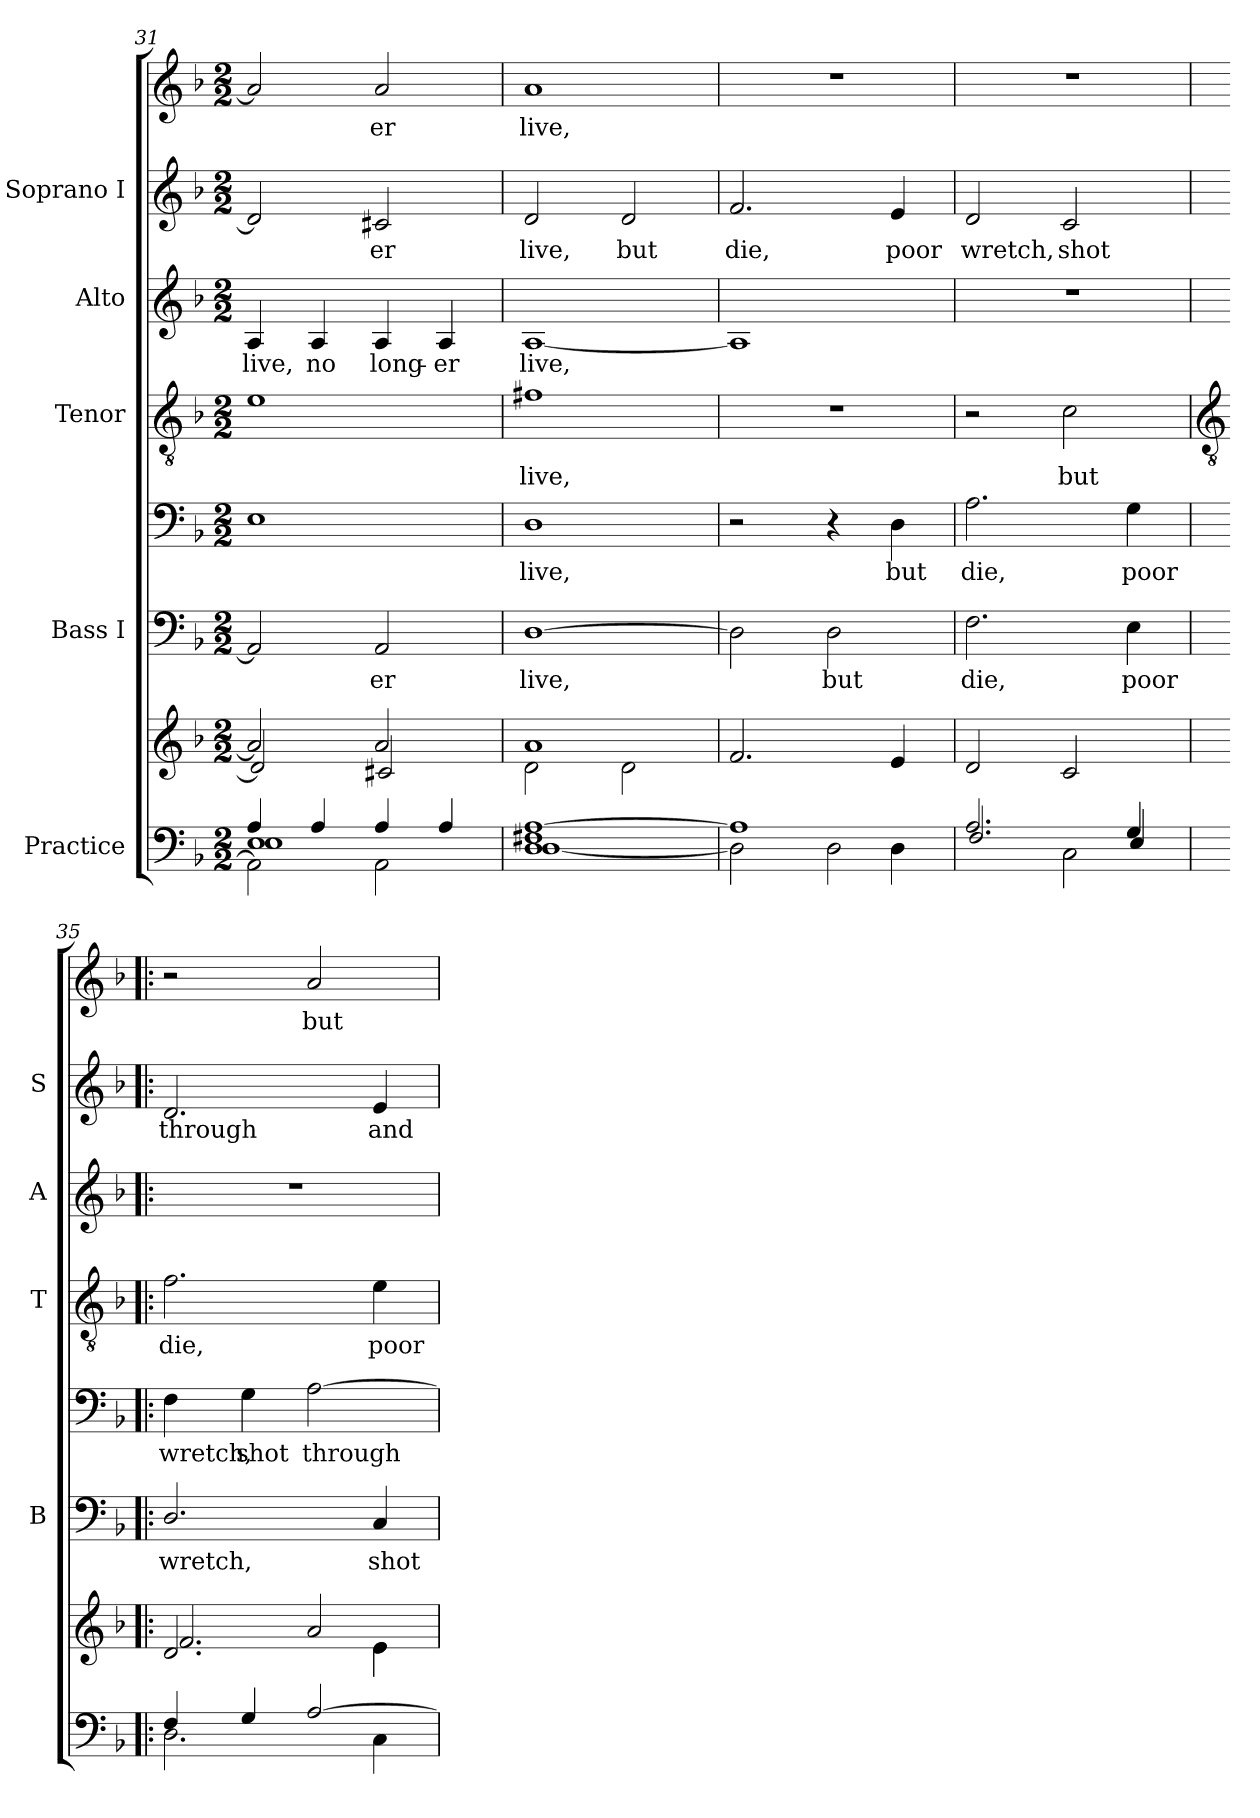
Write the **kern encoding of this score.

**kern	**kern	**kern	**text	**kern	**text	**kern	**text	**kern	**text	**kern	**text	**kern	**text
*part5	*part5	*part4	*part4	*part4	*part4	*part3	*part3	*part2	*part2	*part1	*part1	*part1	*part1
*staff8	*staff7	*staff6	*staff6	*staff5	*staff5	*staff4	*staff4	*staff3	*staff3	*staff2	*staff2	*staff1	*staff1
*I"Practice	*	*I"Bass I	*	*	*	*I"Tenor	*	*I"Alto	*	*I"Soprano I	*	*	*
*	*	*I'B	*	*	*	*I'T	*	*I'A	*	*I'S	*	*	*
*clefF4	*clefG2	*clefF4	*	*clefF4	*	*clefGv2	*	*clefG2	*	*clefG2	*	*clefG2	*
*k[b-]	*k[b-]	*k[b-]	*	*k[b-]	*	*k[b-]	*	*k[b-]	*	*k[b-]	*	*k[b-]	*
*F:	*F:	*F:	*	*F:	*	*F:	*	*F:	*	*F:	*	*F:	*
*M2/2	*M2/2	*M2/2	*	*M2/2	*	*M2/2	*	*M2/2	*	*M2/2	*	*M2/2	*
=31	=31	=31	=31	=31	=31	=31	=31	=31	=31	=31	=31	=31	=31
*^	*^	*	*	*	*	*	*	*	*	*	*	*	*
*	*^	*	*	*	*	*	*	*	*	*	*	*	*	*	*
*	*	*^	*	*	*	*	*	*	*	*	*	*	*	*	*	*
!	!	!	!	!	!	!	!	!	!	!	!	!	!LO:LY:b	!	!	!	!
4A/	1E/	1E\	2AA\]	2a/]	2d/]	2AA]	.	1E	.	1e	.	4A	live,	2d]	.	2a]	.
!	!	!	!	!	!	!	!	!	!	!	!	!	!LO:LY:b	!	!	!	!
4A/	.	.	.	.	.	.	.	.	.	.	.	4A	no	.	.	.	.
!	!	!	!	!	!	!	!LO:LY:b	!	!	!	!	!	!LO:LY:b	!	!LO:LY:b	!	!LO:LY:b
4A/	.	.	2AA\	2a/	2c#X/	2AA	er	.	.	.	.	4A	long-	2c#X	er	2a	er
!	!	!	!	!	!	!	!	!	!	!	!	!	!LO:LY:b	!	!	!	!
4A/	.	.	.	.	.	.	.	.	.	.	.	4A	-er	.	.	.	.
=32	=32	=32	=32	=32	=32	=32	=32	=32	=32	=32	=32	=32	=32	=32	=32	=32	=32
!	!	!	!	!	!	!	!LO:LY:b	!	!LO:LY:b	!	!LO:LY:b	!	!LO:LY:b	!	!LO:LY:b	!	!LO:LY:b
[1A\	1F#X/	1D\	[1D\	1a/	2d\	[1D	live,	1D	live,	1f#X	live,	[1A	live,	2d	live,	1a	live,
!	!	!	!	!	!	!	!	!	!	!	!	!	!	!	!LO:LY:b	!	!
.	.	.	.	.	2d\	.	.	.	.	.	.	.	.	2d	but	.	.
=33	=33	=33	=33	=33	=33	=33	=33	=33	=33	=33	=33	=33	=33	=33	=33	=33	=33
!	!	!	!	!	!	!	!	!	!	!	!	!	!	!	!LO:LY:b	!	!
1A\]	1ryy	2ryy	2D\]	1ryy	2.f/	2D]	.	2r	.	1r	.	1A]	.	2.f	die,	1r	.
!	!	!	!	!	!	!	!LO:LY:b	!	!	!	!	!	!	!	!	!	!
.	.	4ryy	2D\	.	.	2D	but	4r	.	.	.	.	.	.	.	.	.
!	!	!	!	!	!	!	!	!	!LO:LY:b	!	!	!	!	!	!LO:LY:b	!	!
.	.	4D\	.	.	4e/	.	.	4D	but	.	.	.	.	4e	poor	.	.
*	*	*v	*v	*	*	*	*	*	*	*	*	*	*	*	*	*	*
=34	=34	=34	=34	=34	=34	=34	=34	=34	=34	=34	=34	=34	=34	=34	=34	=34
*	*	*	*	*^	*	*	*	*	*	*	*	*	*	*	*	*
!	!	!	!	!	!	!	!LO:LY:b	!	!LO:LY:b	!	!	!	!	!	!LO:LY:b	!	!
2ryy	2.A/	2.F/	1ryy	2d/	1ryy	2.F	die,	2.A	die,	2r	.	1r	.	2d	wretch,	1r	.
!	!	!	!	!	!	!	!	!	!	!	!LO:LY:b	!	!	!	!LO:LY:b	!	!
2C\	.	.	.	2c/	.	.	.	.	.	2c	but	.	.	2c	shot	.	.
!	!	!	!	!	!	!	!LO:LY:b	!	!LO:LY:b	!	!	!	!	!	!	!	!
.	4G/	4E/	.	.	.	4E	poor	4G	poor	.	.	.	.	.	.	.	.
*v	*v	*v	*	*	*	*	*	*	*	*	*	*	*	*	*	*	*
*	*v	*v	*v	*	*	*	*	*	*	*	*	*	*	*	*
!!LO:LB:g=z
=35!|:	=35!|:	=35!|:	=35!|:	=35!|:	=35!|:	=35!|:	=35!|:	=35!|:	=35!|:	=35!|:	=35!|:	=35!|:	=35!|:
*	*	*	*	*	*	*clefGv2	*	*	*	*	*	*	*
*^	*^	*	*	*	*	*	*	*	*	*	*	*	*
*	*^	*	*^	*	*	*	*	*	*	*	*	*	*	*	*
*	*	*	*	*	*^	*	*	*	*	*	*	*	*	*	*	*	*
!	!	!	!	!	!	!	!	!LO:LY:b	!	!LO:LY:b	!	!LO:LY:b	!	!	!	!LO:LY:b	!	!
*	*v	*v	*	*	*	*	*	*	*	*	*	*	*	*	*	*	*	*
4F/	2.D\	2ryy	2.d/	1ryy	2.f/	2.D/	wretch,	4F	wretch,	2.f	die,	1r	.	2.d	through	2r	.
!	!	!	!	!	!	!	!	!	!LO:LY:b	!	!	!	!	!	!	!	!
4G/	.	.	.	.	.	.	.	4G	shot	.	.	.	.	.	.	.	.
!	!	!	!	!	!	!	!	!	!LO:LY:b	!	!	!	!	!	!	!	!LO:LY:b
[2A/	.	2a/	.	.	.	.	.	[2A	through	.	.	.	.	.	.	2a	but
!	!	!	!	!	!	!	!LO:LY:b	!	!	!	!LO:LY:b	!	!	!	!LO:LY:b	!	!
.	4C\	.	4e\	.	4e\	4C	shot	.	.	4e	poor	.	.	4e	and	.	.
*v	*v	*	*	*	*	*	*	*	*	*	*	*	*	*	*	*	*
*	*v	*v	*v	*v	*	*	*	*	*	*	*	*	*	*	*	*
=	=	=	=	=	=	=	=	=	=	=	=	=	=
*-	*-	*-	*-	*-	*-	*-	*-	*-	*-	*-	*-	*-	*-
